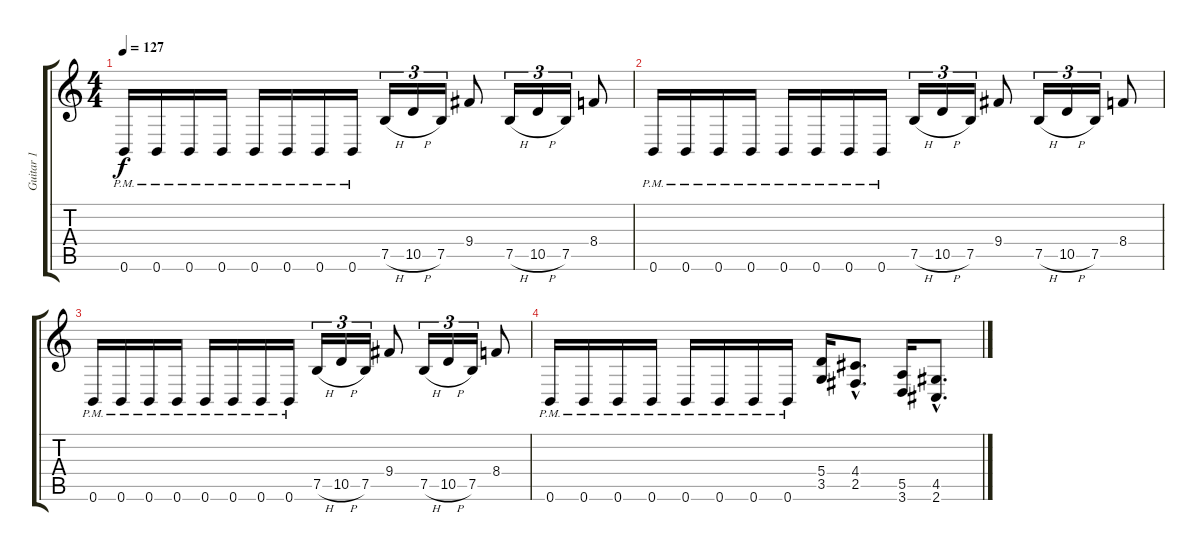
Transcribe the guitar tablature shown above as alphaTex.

\track ("Guitar 1" "Guitar 1") {instrument distortionguitar}
\staff {score tabs}
\tuning (B3 Gb3 D3 A2 E2 B1) {hide}
\ts (4 4)
\tempo 127
\clef g2
\ks c
0.6{pm}.16{dy f} 0.6{pm}.16 0.6{pm}.16 0.6{pm}.16 0.6{pm}.16 0.6{pm}.16 0.6{pm}.16 0.6{pm}.16 7.5{h}.16{tu (3 2)} 10.5{h}.16{tu (3 2)} 7.5.16{tu (3 2)} 9.4.8 7.5{h}.16{tu (3 2)} 10.5{h}.16{tu (3 2)} 7.5.16{tu (3 2)} 8.4.8 |
0.6{pm}.16 0.6{pm}.16 0.6{pm}.16 0.6{pm}.16 0.6{pm}.16 0.6{pm}.16 0.6{pm}.16 0.6{pm}.16 7.5{h}.16{tu (3 2)} 10.5{h}.16{tu (3 2)} 7.5.16{tu (3 2)} 9.4.8 7.5{h}.16{tu (3 2)} 10.5{h}.16{tu (3 2)} 7.5.16{tu (3 2)} 8.4.8 |
0.6{pm}.16 0.6{pm}.16 0.6{pm}.16 0.6{pm}.16 0.6{pm}.16 0.6{pm}.16 0.6{pm}.16 0.6{pm}.16 7.5{h}.16{tu (3 2)} 10.5{h}.16{tu (3 2)} 7.5.16{tu (3 2)} 9.4.8 7.5{h}.16{tu (3 2)} 10.5{h}.16{tu (3 2)} 7.5.16{tu (3 2)} 8.4.8 |
0.6{pm}.16 0.6{pm}.16 0.6{pm}.16 0.6{pm}.16 0.6{pm}.16 0.6{pm}.16 0.6{pm}.16 0.6{pm}.16 (5.4 3.5).16 (4.4{hac} 2.5{hac}).8{d} (5.5 3.6).16 (4.5{hac} 2.6{hac}).8{d}
